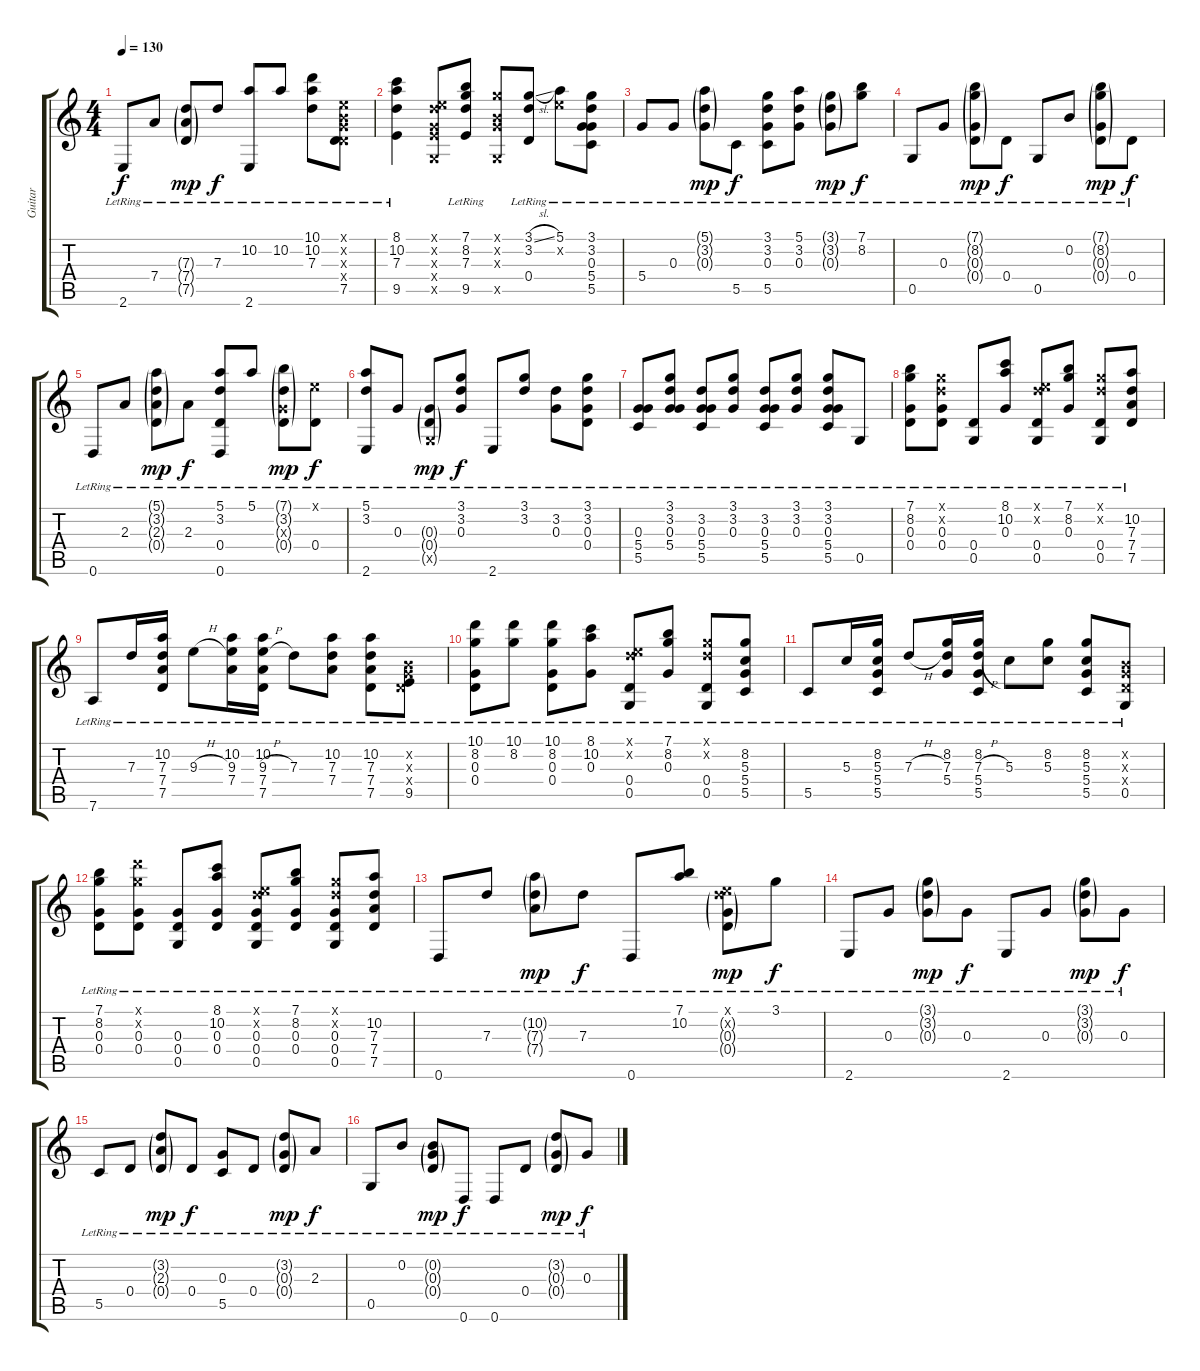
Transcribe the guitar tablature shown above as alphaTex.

\track ("Guitar" "Guitar") {instrument acousticguitarsteel}
\staff {score tabs}
\tuning (E4 B3 G3 D3 G2 D2) {hide}
\ts (4 4)
\tempo 130
\clef g2
\ks c
2.6{lr}.8{dy f} 7.4{lr}.8 (7.3{g lr} 7.4{g lr} 7.5{g lr}).8{dy mp} 7.3{lr}.8{dy f} (10.2{lr} 2.6{lr}).8 10.2{lr}.8 (10.1{lr} 10.2{lr} 7.3{lr}).8 (0.1{x} 0.2{x} 0.3{x} 0.4{x} 7.5{lr}).8 |
(8.1{lr} 10.2{lr} 7.3{lr} 9.5{lr}).4 (0.1{x} 3.2{x} 0.3{x} 2.4{x} 0.5{x}).8 (7.1{lr} 8.2{lr} 7.3{lr} 9.5{lr}).8 (3.1{x} 0.2{x} 0.3{x} 0.5{x}).8 (3.1{sl lr} 3.2{lr} 0.4{lr}).8 (5.1{lr} 5.2{x}).8 (3.1{lr} 3.2{lr} 0.3{lr} 5.4{lr} 5.5{lr}).8 |
5.4{lr}.8 0.3{lr}.8 (5.1{g lr} 3.2{g lr} 0.3{g lr}).8{dy mp} 5.5{lr}.8{dy f} (3.1{lr} 3.2{lr} 0.3{lr} 5.5{lr}).8 (5.1{lr} 3.2{lr} 0.3{lr}).8 (3.1{g lr} 3.2{g lr} 0.3{g lr}).8{dy mp} (7.1{lr} 8.2{lr}).8{dy f} |
0.5{lr}.8 0.3{lr}.8 (7.1{g lr} 8.2{g lr} 0.3{g lr} 0.4{g lr}).8{dy mp} 0.4{lr}.8{dy f} 0.5{lr}.8 0.2{lr}.8 (7.1{g lr} 8.2{g lr} 0.3{g lr} 0.4{g lr}).8{dy mp} 0.4{lr}.8{dy f} |
0.6{lr}.8{txt ""} 2.3{lr}.8 (5.1{g lr} 3.2{g lr} 2.3{g lr} 0.4{g lr}).8{dy mp} 2.3{lr}.8{dy f} (5.1{lr} 3.2{lr} 0.4{lr} 0.6{lr}).8 5.1{lr}.8 (7.1{g lr} 3.2{g lr} 0.3{g x} 0.4{g lr}).8{dy mp} (0.1{x} 0.4{lr}).8{dy f} |
(5.1{lr} 3.2{lr} 2.6{lr}).8 0.3{lr}.8 (0.3{g lr} 0.4{g lr} 0.5{g x}).8{dy mp} (3.1{lr} 3.2{lr} 0.3{lr}).8{dy f} 2.6{lr}.8 (3.1{lr} 3.2{lr}).8 (3.2{lr} 0.3{lr}).8 (3.1{lr} 3.2{lr} 0.3{lr} 0.4{lr}).8 |
(0.3{lr} 5.4{lr} 5.5{lr}).8 (3.1{lr} 3.2{lr} 0.3{lr} 5.4{lr}).8 (3.2{lr} 0.3{lr} 5.4{lr} 5.5{lr}).8 (3.1{lr} 3.2{lr} 0.3{lr}).8 (3.2{lr} 0.3{lr} 5.4{lr} 5.5{lr}).8 (3.1{lr} 3.2{lr} 0.3{lr}).8 (3.1{lr} 3.2{lr} 0.3{lr} 5.4{lr} 5.5{lr}).8 0.5{lr}.8 |
(7.1{lr} 8.2{lr} 0.3{lr} 0.4{lr}).8 (3.1{x} 3.2{x} 0.3{lr} 0.4{lr}).8 (0.4{lr} 0.5{lr}).8 (8.1{lr} 10.2{lr} 0.3{lr}).8 (0.1{x} 3.2{x} 0.4{lr} 0.5{lr}).8 (7.1{lr} 8.2{lr} 0.3{lr}).8 (3.1{x} 3.2{x} 0.4{lr} 0.5{lr}).8 (10.2{lr} 7.3{lr} 7.4{lr} 7.5{lr}).8 |
7.6{lr}.8 7.3{lr}.16 (10.2{lr} 7.3{lr} 7.4{lr} 7.5{lr}).16 9.3{h lr}.8 (10.2{lr} 9.3{lr} 7.4{lr}).16 (10.2{lr} 9.3{h lr} 7.4{lr} 7.5{lr}).16 7.3{lr}.8 (10.2{lr} 7.3{lr} 7.4{lr}).8 (10.2{lr} 7.3{lr} 7.4{lr} 7.5{lr}).8 (0.2{x} 0.3{x} 0.4{x} 9.5{lr}).8 |
(10.1{lr} 8.2{lr} 0.3{lr} 0.4{lr}).8 (10.1{lr} 8.2{lr}).8 (10.1{lr} 8.2{lr} 0.3{lr} 0.4{lr}).8 (8.1{lr} 10.2{lr} 0.3{lr}).8 (0.1{x} 3.2{x} 0.4{lr} 0.5{lr}).8 (7.1{lr} 8.2{lr} 0.3{lr}).8 (3.1{x} 3.2{x} 0.4{lr} 0.5{lr}).8 (8.2{lr} 5.3{lr} 5.4{lr} 5.5{lr}).8 |
5.5{lr}.8 5.3{lr}.16 (8.2{lr} 5.3{lr} 5.4{lr} 5.5{lr}).16 7.3{h lr}.8 (8.2{lr} 7.3{lr} 5.4{lr}).16 (8.2{lr} 7.3{h lr} 5.4{lr} 5.5{lr}).16 5.3{lr}.8 (8.2{lr} 5.3{lr}).8 (8.2{lr} 5.3{lr} 5.4{lr} 5.5{lr}).8 (0.2{x} 0.3{x} 0.4{x} 0.5{lr}).8 |
(7.1{lr} 8.2{lr} 0.3{lr} 0.4{lr}).8 (10.1{x} 8.2{x} 0.3{lr} 0.4{lr}).8 (0.3{lr} 0.4{lr} 0.5{lr}).8 (8.1{lr} 10.2{lr} 0.3{lr} 0.4{lr}).8 (0.1{x} 3.2{x} 0.3{lr} 0.4{lr} 0.5{lr}).8 (7.1{lr} 8.2{lr} 0.3{lr} 0.4{lr}).8 (3.1{x} 3.2{x} 0.3{lr} 0.4{lr} 0.5{lr}).8 (10.2{lr} 7.3{lr} 7.4{lr} 7.5{lr}).8 |
0.6{lr}.8 7.3{lr}.8 (10.2{g lr} 7.3{g lr} 7.4{g lr}).8{dy mp} 7.3{lr}.8{dy f} 0.6{lr}.8 (7.1{lr} 10.2{lr}).8 (0.1{x} 3.2{g x} 0.3{g lr} 0.4{g lr}).8{dy mp} 3.1{lr}.8{dy f} |
2.6{lr}.8 0.3{lr}.8 (3.1{g lr} 3.2{g lr} 0.3{g lr}).8{dy mp} 0.3{lr}.8{dy f} 2.6{lr}.8 0.3{lr}.8 (3.1{g lr} 3.2{g lr} 0.3{g lr}).8{dy mp} 0.3{lr}.8{dy f} |
5.5{lr}.8 0.4{lr}.8 (3.2{g lr} 2.3{g lr} 0.4{g lr}).8{dy mp} 0.4{lr}.8{dy f} (0.3{lr} 5.5{lr}).8 0.4{lr}.8 (3.2{g lr} 0.3{g lr} 0.4{g lr}).8{dy mp} 2.3{lr}.8{dy f} |
0.5{lr}.8 0.2{lr}.8 (0.2{g lr} 0.3{g lr} 0.4{g lr}).8{dy mp} 0.6{lr}.8{dy f} 0.6{lr}.8 0.4{lr}.8 (3.2{g lr} 0.3{g lr} 0.4{g lr}).8{dy mp} 0.3{lr}.8{dy f}
